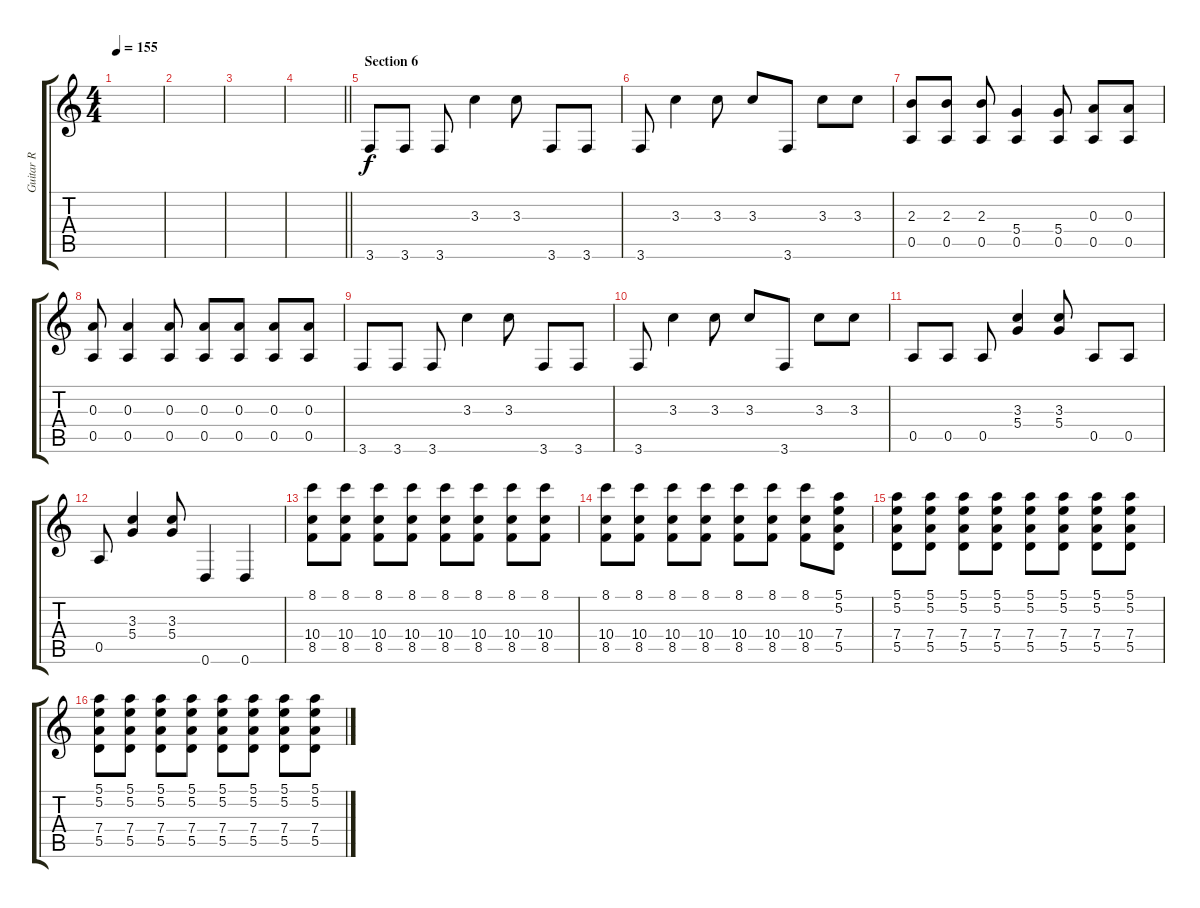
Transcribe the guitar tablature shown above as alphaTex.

\track ("Guitar R" "Guitar R") {instrument overdrivenguitar}
\staff {score tabs}
\tuning (E4 B3 A3 D3 A2 D2) {hide}
\ts (4 4)
\tempo 155
\clef g2
\ks c
|
|
|
\barLineRight lightlight
|
\section ("" "Section 6")
3.6.8 3.6.8 3.6.8 3.3.4 3.3.8 3.6.8 3.6.8 |
3.6.8 3.3.4 3.3.8 3.3.8 3.6.8 3.3.8 3.3.8 |
(2.3 0.5).8 (2.3 0.5).8 (2.3 0.5).8 (5.4 0.5).4 (5.4 0.5).8 (0.3 0.5).8 (0.3 0.5).8 |
(0.3 0.5).8 (0.3 0.5).4 (0.3 0.5).8 (0.3 0.5).8 (0.3 0.5).8 (0.3 0.5).8 (0.3 0.5).8 |
3.6.8 3.6.8 3.6.8 3.3.4 3.3.8 3.6.8 3.6.8 |
3.6.8 3.3.4 3.3.8 3.3.8 3.6.8 3.3.8 3.3.8 |
0.5.8 0.5.8 0.5.8 (3.3 5.4).4 (3.3 5.4).8 0.5.8 0.5.8 |
0.5.8 (3.3 5.4).4 (3.3 5.4).8 0.6.4 0.6.4 |
(8.1 10.4 8.5).8 (8.1 10.4 8.5).8 (8.1 10.4 8.5).8 (8.1 10.4 8.5).8 (8.1 10.4 8.5).8 (8.1 10.4 8.5).8 (8.1 10.4 8.5).8 (8.1 10.4 8.5).8 |
(8.1 10.4 8.5).8 (8.1 10.4 8.5).8 (8.1 10.4 8.5).8 (8.1 10.4 8.5).8 (8.1 10.4 8.5).8 (8.1 10.4 8.5).8 (8.1 10.4 8.5).8 (5.1 5.2 7.4 5.5).8 |
(5.1 5.2 7.4 5.5).8 (5.1 5.2 7.4 5.5).8 (5.1 5.2 7.4 5.5).8 (5.1 5.2 7.4 5.5).8 (5.1 5.2 7.4 5.5).8 (5.1 5.2 7.4 5.5).8 (5.1 5.2 7.4 5.5).8 (5.1 5.2 7.4 5.5).8 |
(5.1 5.2 7.4 5.5).8 (5.1 5.2 7.4 5.5).8 (5.1 5.2 7.4 5.5).8 (5.1 5.2 7.4 5.5).8 (5.1 5.2 7.4 5.5).8 (5.1 5.2 7.4 5.5).8 (5.1 5.2 7.4 5.5).8 (5.1 5.2 7.4 5.5).8
